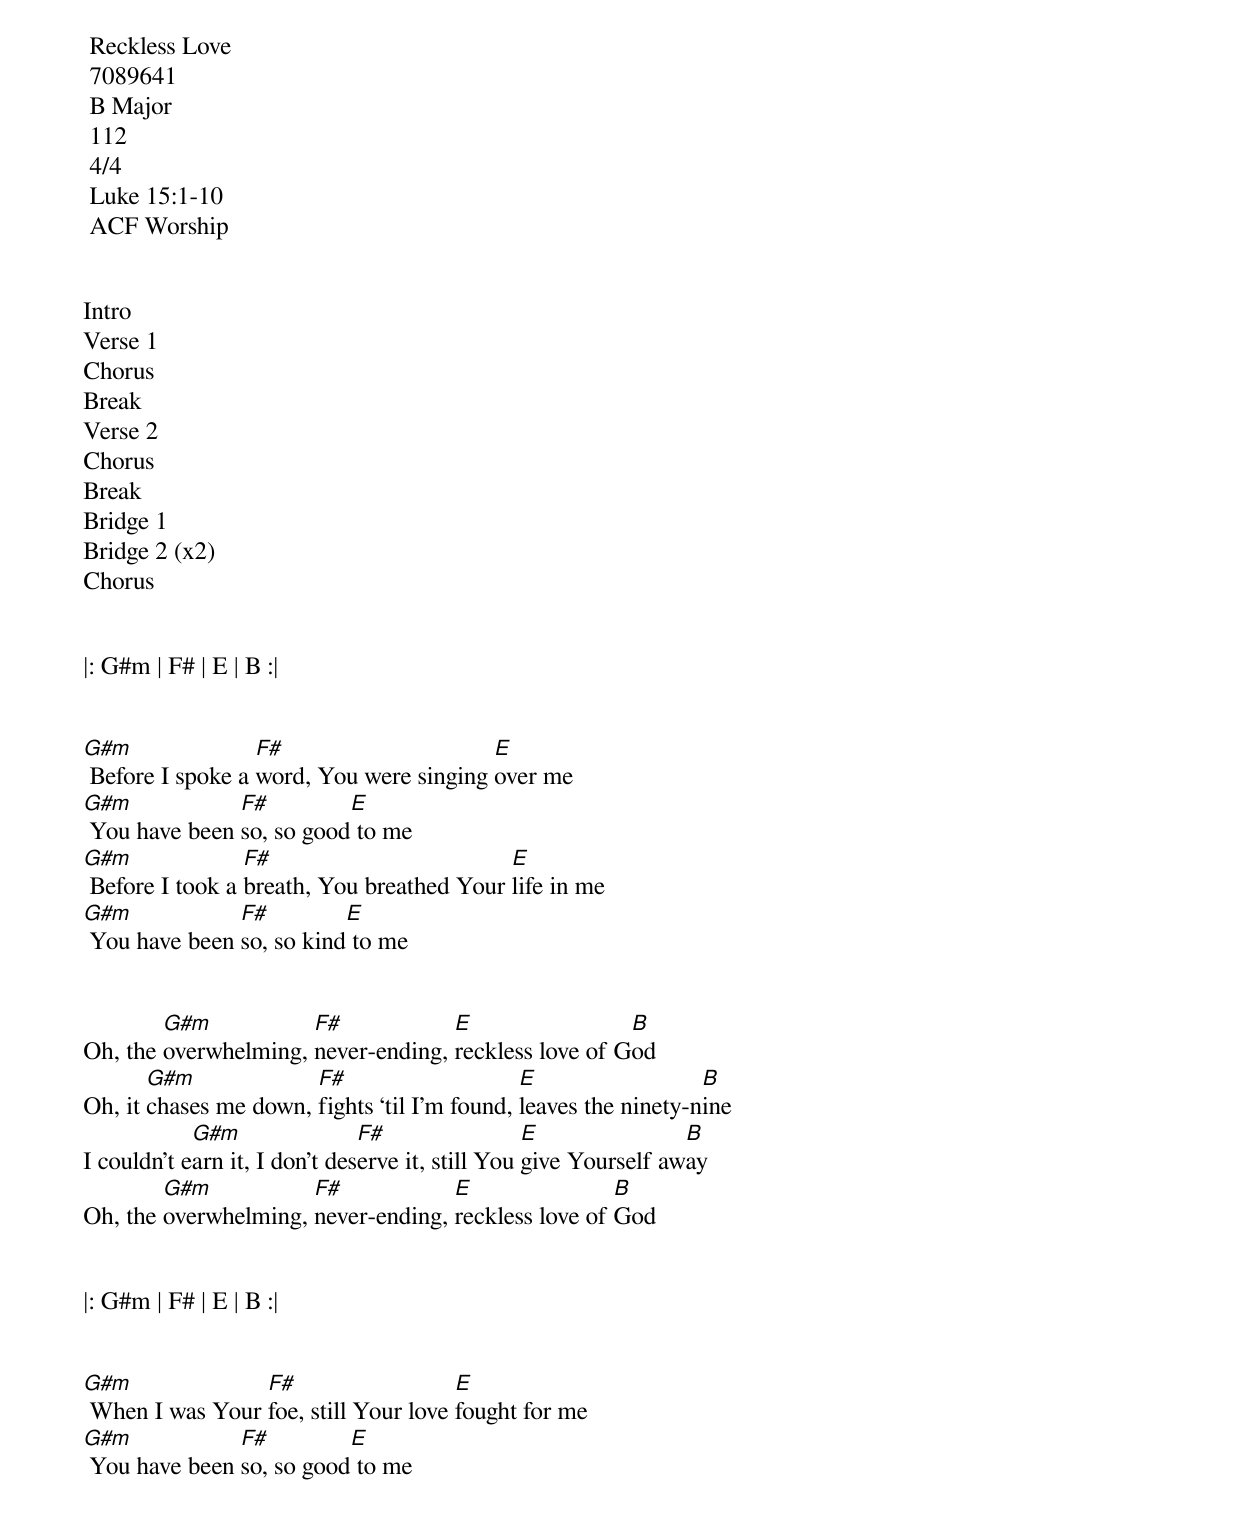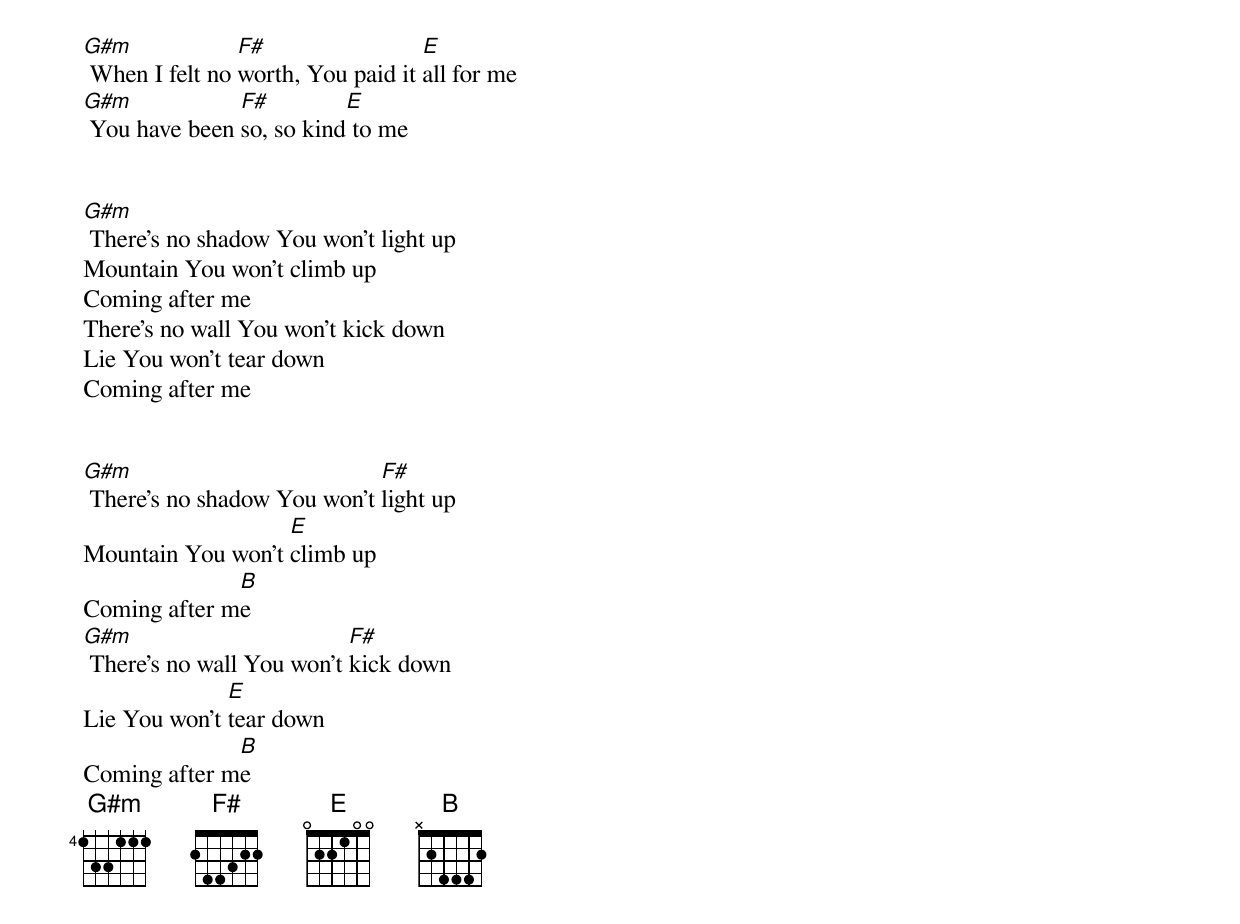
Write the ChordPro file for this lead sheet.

<song> Reckless Love
<ccli> 7089641
<key> B Major
<bpm> 112
<signature> 4/4
<verse> Luke 15:1-10
<arranger> ACF Worship

<order>
Intro
Verse 1
Chorus
Break
Verse 2
Chorus
Break
Bridge 1
Bridge 2 (x2)
Chorus

<Intro>
|: G#m | F# | E | B :|

<Verse 1>
[G#m] Before I spoke a [F#]word, You were singing [E]over me
[G#m] You have been [F#]so, so good[E] to me
[G#m] Before I took a [F#]breath, You breathed Your [E]life in me
[G#m] You have been [F#]so, so kind[E] to me

<Chorus>
Oh, the [G#m]overwhelming, [F#]never-ending, [E]reckless love of G[B]od
Oh, it [G#m]chases me down, [F#]fights ‘til I'm found, [E]leaves the ninety-n[B]ine
I couldn't e[G#m]arn it, I don't des[F#]erve it, still You [E]give Yourself aw[B]ay
Oh, the [G#m]overwhelming, [F#]never-ending, [E]reckless love of [B]God

<Break>
|: G#m | F# | E | B :|

<Verse 2>
[G#m] When I was Your [F#]foe, still Your love [E]fought for me
[G#m] You have been [F#]so, so good[E] to me
[G#m] When I felt no [F#]worth, You paid it [E]all for me
[G#m] You have been [F#]so, so kind[E] to me

<Bridge 1>
[G#m] There's no shadow You won't light up
Mountain You won't climb up
Coming after me
There's no wall You won't kick down
Lie You won't tear down
Coming after me

<Bridge 2>
[G#m] There's no shadow You won't [F#]light up
Mountain You won't [E]climb up
Coming after m[B]e
[G#m] There's no wall You won't [F#]kick down
Lie You won't [E]tear down
Coming after m[B]e
